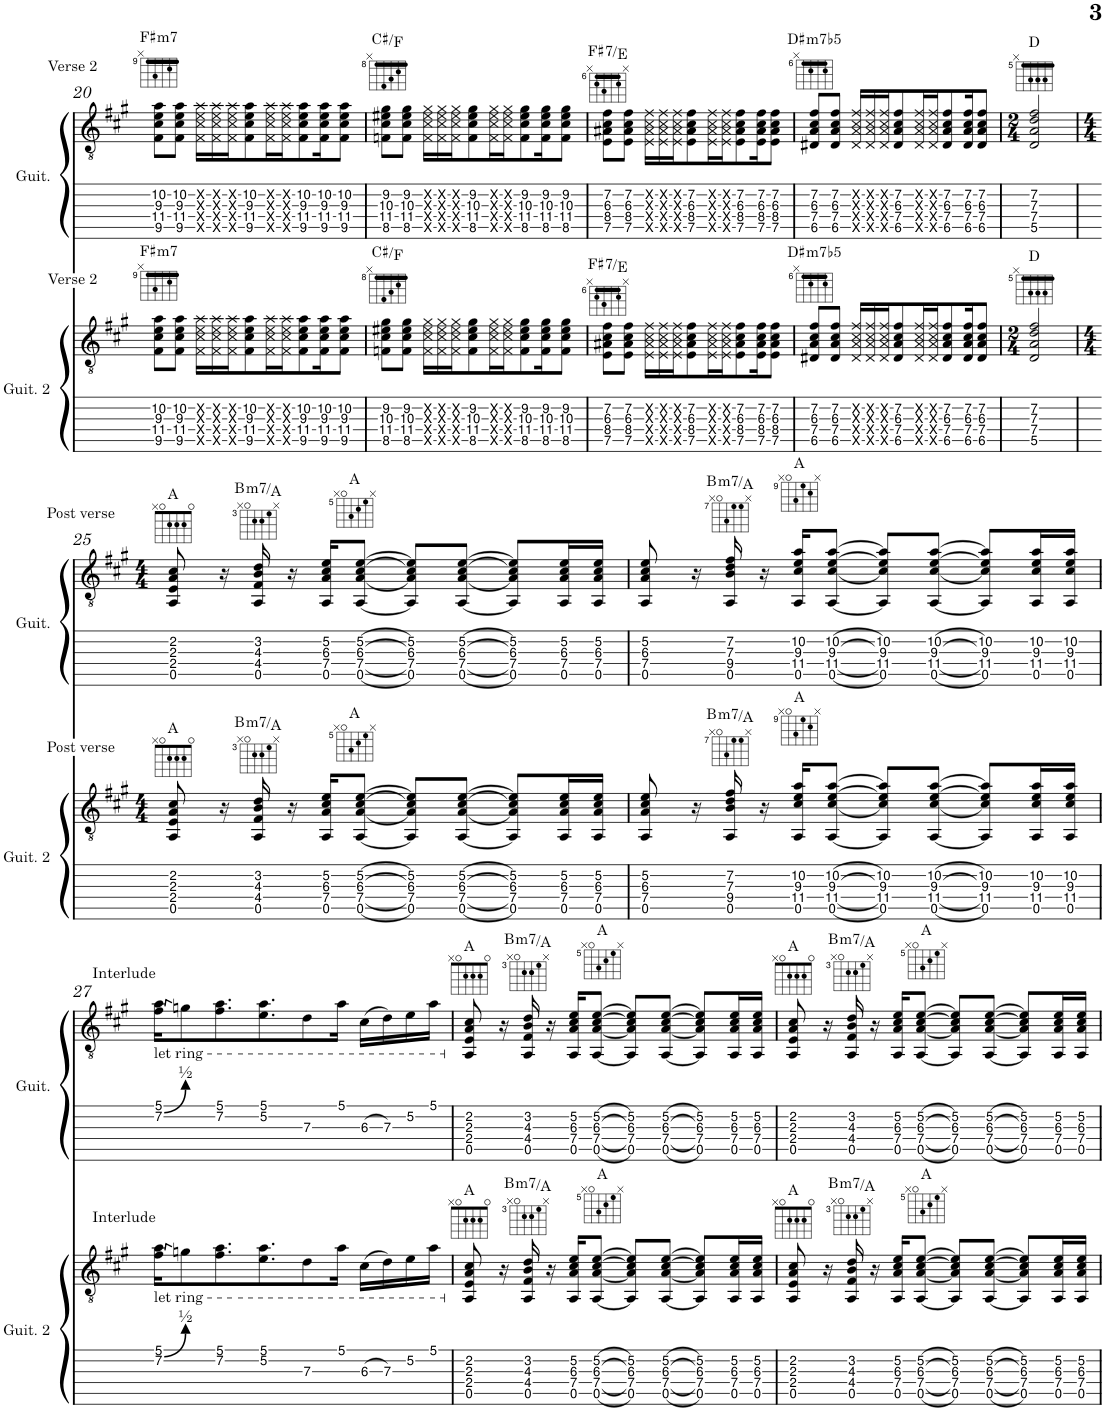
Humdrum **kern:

**kern	**kern	**harte	**kern	**kern	**harte
*part2	*part2	*part2	*part1	*part1	*part1
*staff4	*staff3	*	*staff2	*staff1	*
*I"Guitar 2	*	*	*I"Guitar 1	*	*
*I'Guit. 2	*	*	*I'Guit.	*	*
!!LO:PB:g=z
*	*clefGv2	*	*	*clefGv2	*
*k[f#c#g#]	*k[f#c#g#]	*	*k[f#c#g#]	*k[f#c#g#]	*
*M4/4	*M4/4	*	*M4/4	*M4/4	*
=20	=20	=20	=20	=20	=20
!	!	!	!	!LO:TX:a:t=Verse 2	!
!	!LO:TX:a:t=Verse 2	!LO:H:kt=m7	!	!	!LO:H:kt=m7
8F#\ 8c#\ 8e\ 8a\L	8F#\ 8c#\ 8e\ 8a\L	F#:min7	8F#\ 8c#\ 8e\ 8a\L	8F#\ 8c#\ 8e\ 8a\L	F#:min7
8F#\ 8c#\ 8e\ 8a\J	8F#\ 8c#\ 8e\ 8a\J	.	8F#\ 8c#\ 8e\ 8a\J	8F#\ 8c#\ 8e\ 8a\J	.
16F#\ 16c#\ 16e\ 16a\LL	16F#\ 16c#\ 16e\ 16a\LL	.	16F#\ 16c#\ 16e\ 16a\LL	16F#\ 16c#\ 16e\ 16a\LL	.
16F#\ 16c#\ 16e\ 16a\J	16F#\ 16c#\ 16e\ 16a\	.	16F#\ 16c#\ 16e\ 16a\J	16F#\ 16c#\ 16e\ 16a\	.
16F#\ 16c#\ 16e\ 16a\K	16F#\ 16c#\ 16e\ 16a\J	.	16F#\ 16c#\ 16e\ 16a\K	16F#\ 16c#\ 16e\ 16a\J	.
8F#\ 8c#\ 8e\ 8a\J	8F#\ 8c#\ 8e\ 8a\	.	8F#\ 8c#\ 8e\ 8a\J	8F#\ 8c#\ 8e\ 8a\	.
16F#\ 16c#\ 16e\ 16a\KL	16F#\ 16c#\ 16e\ 16a\L	.	16F#\ 16c#\ 16e\ 16a\KL	16F#\ 16c#\ 16e\ 16a\L	.
16F#\ 16c#\ 16e\ 16a\K	16F#\ 16c#\ 16e\ 16a\J	.	16F#\ 16c#\ 16e\ 16a\K	16F#\ 16c#\ 16e\ 16a\J	.
8F#\ 8c#\ 8e\ 8a\J	8F#\ 8c#\ 8e\ 8a\	.	8F#\ 8c#\ 8e\ 8a\J	8F#\ 8c#\ 8e\ 8a\	.
16F#\ 16c#\ 16e\ 16a\KL	16F#\ 16c#\ 16e\ 16a\K	.	16F#\ 16c#\ 16e\ 16a\KL	16F#\ 16c#\ 16e\ 16a\K	.
8F#\ 8c#\ 8e\ 8a\J	8F#\ 8c#\ 8e\ 8a\J	.	8F#\ 8c#\ 8e\ 8a\J	8F#\ 8c#\ 8e\ 8a\J	.
=21	=21	=21	=21	=21	=21
8Fn\ 8c#\ 8e#X\ 8g#\L	8Fn\ 8c#\ 8e#X\ 8g#\L	C#:maj/b4	8Fn\ 8c#\ 8e#X\ 8g#\L	8Fn\ 8c#\ 8e#X\ 8g#\L	C#:maj/b4
8F\ 8c#\ 8e#\ 8g#\J	8F\ 8c#\ 8e#\ 8g#\J	.	8F\ 8c#\ 8e#\ 8g#\J	8F\ 8c#\ 8e#\ 8g#\J	.
16F\ 16c#\ 16e#\ 16g#\LL	16F\ 16c#\ 16e#\ 16g#\LL	.	16F\ 16c#\ 16e#\ 16g#\LL	16F\ 16c#\ 16e#\ 16g#\LL	.
16F\ 16c#\ 16e#\ 16g#\J	16F\ 16c#\ 16e#\ 16g#\	.	16F\ 16c#\ 16e#\ 16g#\J	16F\ 16c#\ 16e#\ 16g#\	.
16F\ 16c#\ 16e#\ 16g#\K	16F\ 16c#\ 16e#\ 16g#\J	.	16F\ 16c#\ 16e#\ 16g#\K	16F\ 16c#\ 16e#\ 16g#\J	.
8F\ 8c#\ 8e#\ 8g#\J	8F\ 8c#\ 8e#\ 8g#\	.	8F\ 8c#\ 8e#\ 8g#\J	8F\ 8c#\ 8e#\ 8g#\	.
16F\ 16c#\ 16e#\ 16g#\KL	16F\ 16c#\ 16e#\ 16g#\L	.	16F\ 16c#\ 16e#\ 16g#\KL	16F\ 16c#\ 16e#\ 16g#\L	.
16F\ 16c#\ 16e#\ 16g#\K	16F\ 16c#\ 16e#\ 16g#\J	.	16F\ 16c#\ 16e#\ 16g#\K	16F\ 16c#\ 16e#\ 16g#\J	.
8F\ 8c#\ 8e#\ 8g#\J	8F\ 8c#\ 8e#\ 8g#\	.	8F\ 8c#\ 8e#\ 8g#\J	8F\ 8c#\ 8e#\ 8g#\	.
16F\ 16c#\ 16e#\ 16g#\KL	16F\ 16c#\ 16e#\ 16g#\K	.	16F\ 16c#\ 16e#\ 16g#\KL	16F\ 16c#\ 16e#\ 16g#\K	.
8F\ 8c#\ 8e#\ 8g#\J	8F\ 8c#\ 8e#\ 8g#\J	.	8F\ 8c#\ 8e#\ 8g#\J	8F\ 8c#\ 8e#\ 8g#\J	.
=22	=22	=22	=22	=22	=22
!	!	!LO:H:kt=7	!	!	!LO:H:kt=7
8E\ 8A#X\ 8c#\ 8f#\L	8E\ 8A#X\ 8c#\ 8f#\L	F#:7/b7	8E\ 8A#X\ 8c#\ 8f#\L	8E\ 8A#X\ 8c#\ 8f#\L	F#:7/b7
8E\ 8A#\ 8c#\ 8f#\J	8E\ 8A#\ 8c#\ 8f#\J	.	8E\ 8A#\ 8c#\ 8f#\J	8E\ 8A#\ 8c#\ 8f#\J	.
16E\ 16A#\ 16c#\ 16f#\LL	16E\ 16A#\ 16c#\ 16f#\LL	.	16E\ 16A#\ 16c#\ 16f#\LL	16E\ 16A#\ 16c#\ 16f#\LL	.
16E\ 16A#\ 16c#\ 16f#\J	16E\ 16A#\ 16c#\ 16f#\	.	16E\ 16A#\ 16c#\ 16f#\J	16E\ 16A#\ 16c#\ 16f#\	.
16E\ 16A#\ 16c#\ 16f#\K	16E\ 16A#\ 16c#\ 16f#\J	.	16E\ 16A#\ 16c#\ 16f#\K	16E\ 16A#\ 16c#\ 16f#\J	.
8E\ 8A#\ 8c#\ 8f#\J	8E\ 8A#\ 8c#\ 8f#\	.	8E\ 8A#\ 8c#\ 8f#\J	8E\ 8A#\ 8c#\ 8f#\	.
16E\ 16A#\ 16c#\ 16f#\KL	16E\ 16A#\ 16c#\ 16f#\L	.	16E\ 16A#\ 16c#\ 16f#\KL	16E\ 16A#\ 16c#\ 16f#\L	.
16E\ 16A#\ 16c#\ 16f#\K	16E\ 16A#\ 16c#\ 16f#\J	.	16E\ 16A#\ 16c#\ 16f#\K	16E\ 16A#\ 16c#\ 16f#\J	.
8E\ 8A#\ 8c#\ 8f#\J	8E\ 8A#\ 8c#\ 8f#\	.	8E\ 8A#\ 8c#\ 8f#\J	8E\ 8A#\ 8c#\ 8f#\	.
16E\ 16A#\ 16c#\ 16f#\KL	16E\ 16A#\ 16c#\ 16f#\K	.	16E\ 16A#\ 16c#\ 16f#\KL	16E\ 16A#\ 16c#\ 16f#\K	.
8E\ 8A#\ 8c#\ 8f#\J	8E\ 8A#\ 8c#\ 8f#\J	.	8E\ 8A#\ 8c#\ 8f#\J	8E\ 8A#\ 8c#\ 8f#\J	.
=23	=23	=23	=23	=23	=23
!	!	!LO:H:kt=m7b5	!	!	!LO:H:kt=m7b5
8D#X\ 8A\ 8c#\ 8f#\L	8D#X/ 8A/ 8c#/ 8f#/L	D#:hdim7	8D#X\ 8A\ 8c#\ 8f#\L	8D#X/ 8A/ 8c#/ 8f#/L	D#:hdim7
8D#\ 8A\ 8c#\ 8f#\J	8D#/ 8A/ 8c#/ 8f#/J	.	8D#\ 8A\ 8c#\ 8f#\J	8D#/ 8A/ 8c#/ 8f#/J	.
16D#\ 16A\ 16c#\ 16f#\LL	16D#/ 16A/ 16c#/ 16f#/LL	.	16D#\ 16A\ 16c#\ 16f#\LL	16D#/ 16A/ 16c#/ 16f#/LL	.
16D#\ 16A\ 16c#\ 16f#\J	16D#/ 16A/ 16c#/ 16f#/	.	16D#\ 16A\ 16c#\ 16f#\J	16D#/ 16A/ 16c#/ 16f#/	.
16D#\ 16A\ 16c#\ 16f#\K	16D#/ 16A/ 16c#/ 16f#/J	.	16D#\ 16A\ 16c#\ 16f#\K	16D#/ 16A/ 16c#/ 16f#/J	.
8D#\ 8A\ 8c#\ 8f#\J	8D#/ 8A/ 8c#/ 8f#/	.	8D#\ 8A\ 8c#\ 8f#\J	8D#/ 8A/ 8c#/ 8f#/	.
16D#\ 16A\ 16c#\ 16f#\KL	16D#/ 16A/ 16c#/ 16f#/L	.	16D#\ 16A\ 16c#\ 16f#\KL	16D#/ 16A/ 16c#/ 16f#/L	.
16D#\ 16A\ 16c#\ 16f#\K	16D#/ 16A/ 16c#/ 16f#/J	.	16D#\ 16A\ 16c#\ 16f#\K	16D#/ 16A/ 16c#/ 16f#/J	.
8D#\ 8A\ 8c#\ 8f#\J	8D#/ 8A/ 8c#/ 8f#/	.	8D#\ 8A\ 8c#\ 8f#\J	8D#/ 8A/ 8c#/ 8f#/	.
16D#\ 16A\ 16c#\ 16f#\KL	16D#/ 16A/ 16c#/ 16f#/K	.	16D#\ 16A\ 16c#\ 16f#\KL	16D#/ 16A/ 16c#/ 16f#/K	.
8D#\ 8A\ 8c#\ 8f#\J	8D#/ 8A/ 8c#/ 8f#/J	.	8D#\ 8A\ 8c#\ 8f#\J	8D#/ 8A/ 8c#/ 8f#/J	.
=24	=24	=24	=24	=24	=24
*M2/4	*M2/4	*	*M2/4	*M2/4	*
2D 2A 2d 2f#	2D/ 2A/ 2d/ 2f#/	D:maj	2D 2A 2d 2f#	2D/ 2A/ 2d/ 2f#/	D:maj
!!LO:LB:g=z
=25	=25	=25	=25	=25	=25
*M4/4	*M4/4	*	*M4/4	*M4/4	*
!	!	!	!	!LO:TX:a:t=Post verse	!
!	!LO:TX:a:t=Post verse	!	!	!	!
8AA 8E 8A 8c#	8AA/ 8E/ 8A/ 8c#/	A:maj	8AA 8E 8A 8c#	8AA/ 8E/ 8A/ 8c#/	A:maj
16r	16r	.	16r	16r	.
!	!	!LO:H:kt=m7	!	!	!LO:H:kt=m7
16AA 16F# 16B 16d	16AA/ 16F#/ 16B/ 16d/	B:min7/b7	16AA 16F# 16B 16d	16AA/ 16F#/ 16B/ 16d/	B:min7/b7
16r	16r	.	16r	16r	.
16AA\ 16A\ 16c#\ 16e\KL	16AA/ 16A/ 16c#/ 16e/KL	A:maj	16AA\ 16A\ 16c#\ 16e\KL	16AA/ 16A/ 16c#/ 16e/KL	A:maj
[8AA\ [8A\ [8c#\ [8e\J	[8AA/ [8A/ [8c#/ [8e/J	.	[8AA\ [8A\ [8c#\ [8e\J	[8AA/ [8A/ [8c#/ [8e/J	.
8AA]\ 8A]\ 8c#]\ 8e]\L	8AA/] 8A/] 8c#/] 8e/]L	.	8AA]\ 8A]\ 8c#]\ 8e]\L	8AA/] 8A/] 8c#/] 8e/]L	.
[8AA\ [8A\ [8c#\ [8e\J	[8AA/ [8A/ [8c#/ [8e/J	.	[8AA\ [8A\ [8c#\ [8e\J	[8AA/ [8A/ [8c#/ [8e/J	.
8AA]\ 8A]\ 8c#]\ 8e]\L	8AA/] 8A/] 8c#/] 8e/]L	.	8AA]\ 8A]\ 8c#]\ 8e]\L	8AA/] 8A/] 8c#/] 8e/]L	.
16AA\ 16A\ 16c#\ 16e\L	16AA/ 16A/ 16c#/ 16e/L	.	16AA\ 16A\ 16c#\ 16e\L	16AA/ 16A/ 16c#/ 16e/L	.
16AA\ 16A\ 16c#\ 16e\JJ	16AA/ 16A/ 16c#/ 16e/JJ	.	16AA\ 16A\ 16c#\ 16e\JJ	16AA/ 16A/ 16c#/ 16e/JJ	.
=26	=26	=26	=26	=26	=26
8AA 8A 8c# 8e	8AA/ 8A/ 8c#/ 8e/	.	8AA 8A 8c# 8e	8AA/ 8A/ 8c#/ 8e/	.
16r	16r	.	16r	16r	.
!	!	!LO:H:kt=m7	!	!	!LO:H:kt=m7
16AA 16B 16d 16f#	16AA/ 16B/ 16d/ 16f#/	B:min7/b7	16AA 16B 16d 16f#	16AA/ 16B/ 16d/ 16f#/	B:min7/b7
16r	16r	.	16r	16r	.
16AA\ 16c#\ 16e\ 16a\KL	16AA/ 16c#/ 16e/ 16a/KL	A:maj	16AA\ 16c#\ 16e\ 16a\KL	16AA/ 16c#/ 16e/ 16a/KL	A:maj
[8AA\ [8c#\ [8e\ [8a\J	[8AA/ [8c#/ [8e/ [8a/J	.	[8AA\ [8c#\ [8e\ [8a\J	[8AA/ [8c#/ [8e/ [8a/J	.
8AA]\ 8c#]\ 8e]\ 8a]\L	8AA/] 8c#/] 8e/] 8a/]L	.	8AA]\ 8c#]\ 8e]\ 8a]\L	8AA/] 8c#/] 8e/] 8a/]L	.
[8AA\ [8c#\ [8e\ [8a\J	[8AA/ [8c#/ [8e/ [8a/J	.	[8AA\ [8c#\ [8e\ [8a\J	[8AA/ [8c#/ [8e/ [8a/J	.
8AA]\ 8c#]\ 8e]\ 8a]\L	8AA/] 8c#/] 8e/] 8a/]L	.	8AA]\ 8c#]\ 8e]\ 8a]\L	8AA/] 8c#/] 8e/] 8a/]L	.
16AA\ 16c#\ 16e\ 16a\L	16AA/ 16c#/ 16e/ 16a/L	.	16AA\ 16c#\ 16e\ 16a\L	16AA/ 16c#/ 16e/ 16a/L	.
16AA\ 16c#\ 16e\ 16a\JJ	16AA/ 16c#/ 16e/ 16a/JJ	.	16AA\ 16c#\ 16e\ 16a\JJ	16AA/ 16c#/ 16e/ 16a/JJ	.
!!LO:LB:g=z
=27	=27	=27	=27	=27	=27
!	!	!	!	!LO:TX:a:t=Interlude	!
!	!	!	!	!LO:TX:b:t=let ring	!
!	!LO:TX:a:t=Interlude	!	!	!	!
!	!LO:TX:b:t=let ring	!	!	!	!
16f#\ 16a\KL	16f#\ 16a\KL	.	16f#\ 16a\KL	16f#\ 16a\KL	.
8gn	8gn\	.	8gn	8gn\	.
8.f#\ 8.a\J	8.f#\ 8.a\	.	8.f#\ 8.a\J	8.f#\ 8.a\	.
8.e\ 8.a\L	8.e\ 8.a\	.	8.e\ 8.a\L	8.e\ 8.a\	.
8d	8d\	.	8d	8d\	.
16aJk	16a\Jk	.	16aJk	16a\Jk	.
16c#LL	(16c#\LL	.	16c#LL	(16c#\LL	.
16dJ	16d\)	.	16dJ	16d\)	.
16eL	16e\	.	16eL	16e\	.
16aJJ	16a\JJ	.	16aJJ	16a\JJ	.
=28	=28	=28	=28	=28	=28
8AA 8E 8A 8c#	8AA/ 8E/ 8A/ 8c#/	A:maj	8AA 8E 8A 8c#	8AA/ 8E/ 8A/ 8c#/	A:maj
16r	16r	.	16r	16r	.
!	!	!LO:H:kt=m7	!	!	!LO:H:kt=m7
16AA 16F# 16B 16d	16AA/ 16F#/ 16B/ 16d/	B:min7/b7	16AA 16F# 16B 16d	16AA/ 16F#/ 16B/ 16d/	B:min7/b7
16r	16r	.	16r	16r	.
16AA\ 16A\ 16c#\ 16e\KL	16AA/ 16A/ 16c#/ 16e/KL	A:maj	16AA\ 16A\ 16c#\ 16e\KL	16AA/ 16A/ 16c#/ 16e/KL	A:maj
[8AA\ [8A\ [8c#\ [8e\J	[8AA/ [8A/ [8c#/ [8e/J	.	[8AA\ [8A\ [8c#\ [8e\J	[8AA/ [8A/ [8c#/ [8e/J	.
8AA]\ 8A]\ 8c#]\ 8e]\L	8AA/] 8A/] 8c#/] 8e/]L	.	8AA]\ 8A]\ 8c#]\ 8e]\L	8AA/] 8A/] 8c#/] 8e/]L	.
[8AA\ [8A\ [8c#\ [8e\J	[8AA/ [8A/ [8c#/ [8e/J	.	[8AA\ [8A\ [8c#\ [8e\J	[8AA/ [8A/ [8c#/ [8e/J	.
8AA]\ 8A]\ 8c#]\ 8e]\L	8AA/] 8A/] 8c#/] 8e/]L	.	8AA]\ 8A]\ 8c#]\ 8e]\L	8AA/] 8A/] 8c#/] 8e/]L	.
16AA\ 16A\ 16c#\ 16e\L	16AA/ 16A/ 16c#/ 16e/L	.	16AA\ 16A\ 16c#\ 16e\L	16AA/ 16A/ 16c#/ 16e/L	.
16AA\ 16A\ 16c#\ 16e\JJ	16AA/ 16A/ 16c#/ 16e/JJ	.	16AA\ 16A\ 16c#\ 16e\JJ	16AA/ 16A/ 16c#/ 16e/JJ	.
=29	=29	=29	=29	=29	=29
8AA 8E 8A 8c#	8AA/ 8E/ 8A/ 8c#/	A:maj	8AA 8E 8A 8c#	8AA/ 8E/ 8A/ 8c#/	A:maj
16r	16r	.	16r	16r	.
!	!	!LO:H:kt=m7	!	!	!LO:H:kt=m7
16AA 16F# 16B 16d	16AA/ 16F#/ 16B/ 16d/	B:min7/b7	16AA 16F# 16B 16d	16AA/ 16F#/ 16B/ 16d/	B:min7/b7
16r	16r	.	16r	16r	.
16AA\ 16A\ 16c#\ 16e\KL	16AA/ 16A/ 16c#/ 16e/KL	A:maj	16AA\ 16A\ 16c#\ 16e\KL	16AA/ 16A/ 16c#/ 16e/KL	A:maj
[8AA\ [8A\ [8c#\ [8e\J	[8AA/ [8A/ [8c#/ [8e/J	.	[8AA\ [8A\ [8c#\ [8e\J	[8AA/ [8A/ [8c#/ [8e/J	.
8AA]\ 8A]\ 8c#]\ 8e]\L	8AA/] 8A/] 8c#/] 8e/]L	.	8AA]\ 8A]\ 8c#]\ 8e]\L	8AA/] 8A/] 8c#/] 8e/]L	.
[8AA\ [8A\ [8c#\ [8e\J	[8AA/ [8A/ [8c#/ [8e/J	.	[8AA\ [8A\ [8c#\ [8e\J	[8AA/ [8A/ [8c#/ [8e/J	.
8AA]\ 8A]\ 8c#]\ 8e]\L	8AA/] 8A/] 8c#/] 8e/]L	.	8AA]\ 8A]\ 8c#]\ 8e]\L	8AA/] 8A/] 8c#/] 8e/]L	.
16AA\ 16A\ 16c#\ 16e\L	16AA/ 16A/ 16c#/ 16e/L	.	16AA\ 16A\ 16c#\ 16e\L	16AA/ 16A/ 16c#/ 16e/L	.
16AA\ 16A\ 16c#\ 16e\JJ	16AA/ 16A/ 16c#/ 16e/JJ	.	16AA\ 16A\ 16c#\ 16e\JJ	16AA/ 16A/ 16c#/ 16e/JJ	.
=	=	=	=	=	=
*-	*-	*-	*-	*-	*-
